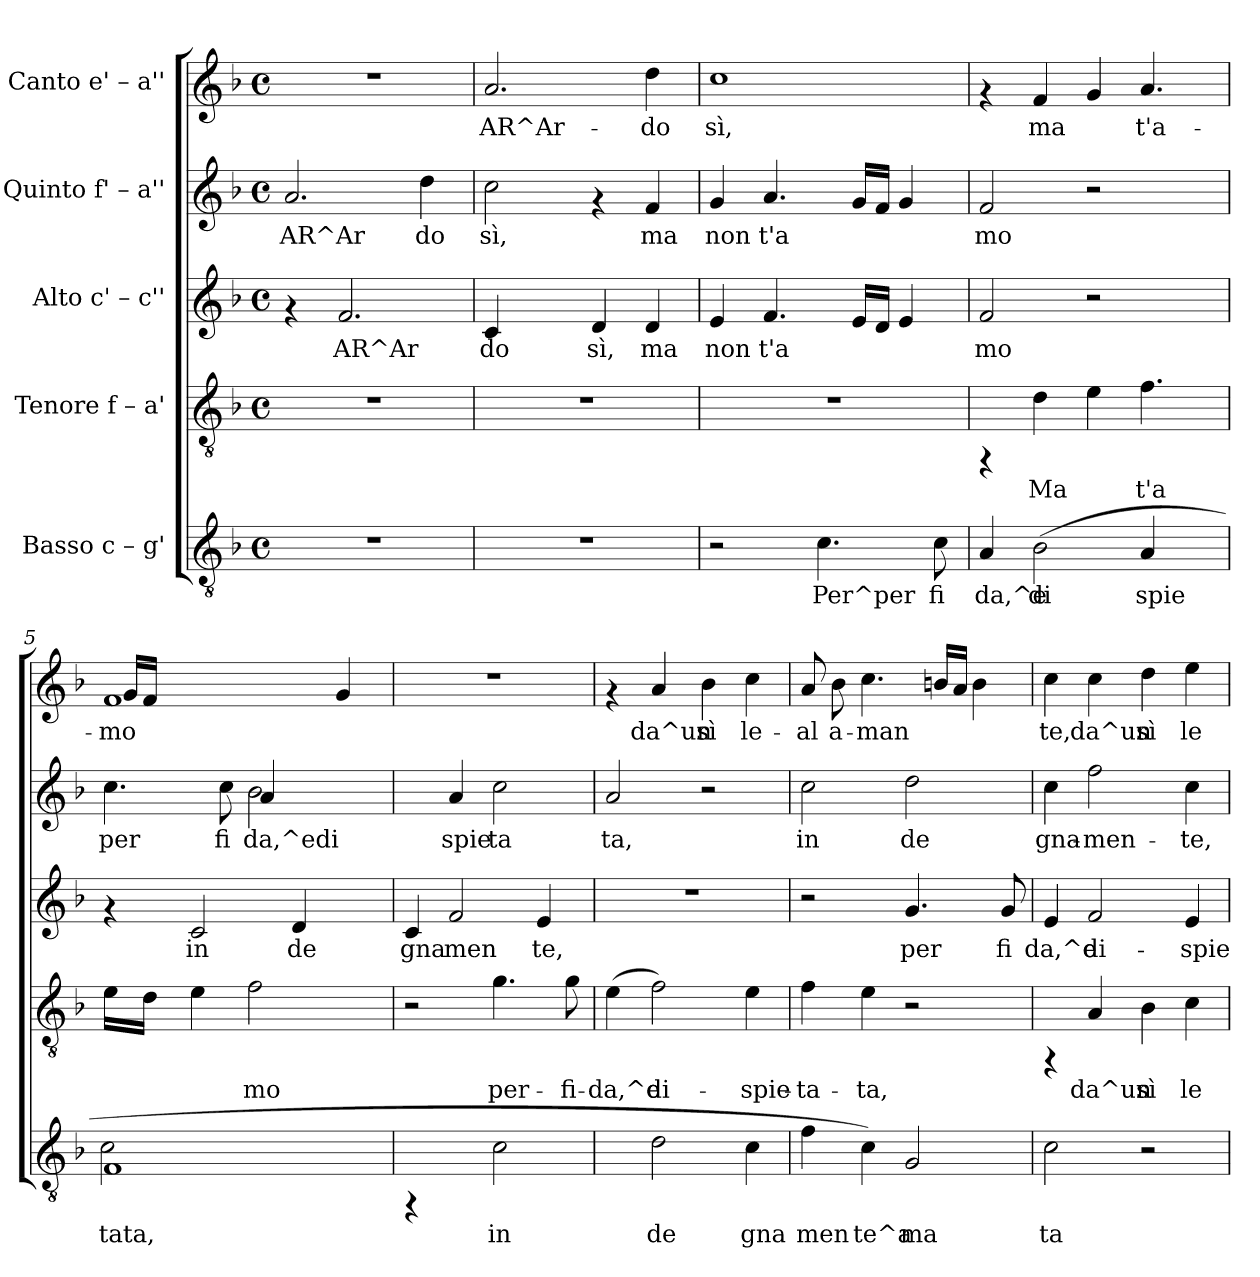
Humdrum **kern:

**kern	**text	**kern	**text	**kern	**text	**kern	**text	**kern	**text
*part5	*part5	*part4	*part4	*part3	*part3	*part2	*part2	*part1	*part1
*staff5	*staff5	*staff4	*staff4	*staff3	*staff3	*staff2	*staff2	*staff1	*staff1
*I"Basso  c – g'	*	*I"Tenore  f – a'	*	*I"Alto  c' – c''	*	*I"Quinto  f' – a''	*	*I"Canto  e' – a''	*
!!LO:PB:g=z
*stria5	*	*stria5	*	*stria5	*	*stria5	*	*stria5	*
*clefGv2	*	*clefGv2	*	*clefG2	*	*clefG2	*	*clefG2	*
*k[b-]	*	*k[b-]	*	*k[b-]	*	*k[b-]	*	*k[b-]	*
*F:	*	*F:	*	*F:	*	*F:	*	*F:	*
*M4/4	*	*M4/4	*	*M4/4	*	*M4/4	*	*M4/4	*
*met(c)	*	*met(c)	*	*met(c)	*	*met(c)	*	*met(c)	*
=1	=1	=1	=1	=1	=1	=1	=1	=1	=1
!	!	!	!	!	!	!	!LO:LY:b:rj	!	!
1r	.	1r	.	4rf	.	2.a/	AR^Ar	1r	.
!	!	!	!	!	!LO:LY:b:rj	!	!	!	!
.	.	.	.	2.f/	AR^Ar	.	.	.	.
!	!	!	!	!	!	!	!LO:LY:b:rj	!	!
.	.	.	.	.	.	4dd\	do	.	.
=2	=2	=2	=2	=2	=2	=2	=2	=2	=2
!	!	!	!	!	!LO:LY:b:rj	!	!LO:LY:b:rj	!	!LO:LY:b:rj
1r	.	1r	.	4c/	do	2cc\	sì,	2.a/	AR^Ar-
.	.	.	.	4ryy	.	.	.	.	.
!	!	!	!	!	!LO:LY:b:rj	!	!	!	!
.	.	.	.	4d/	sì,	4rf	.	.	.
!	!	!	!	!	!LO:LY:b:rj	!	!LO:LY:b:rj	!	!LO:LY:b:rj
.	.	.	.	4d/	ma	4f/	ma	4dd\	-do
=3	=3	=3	=3	=3	=3	=3	=3	=3	=3
!	!	!	!	!	!LO:LY:b:rj	!	!LO:LY:b:rj	!	!LO:LY:b:rj
2r	.	1r	.	4e/	non	4g/	non	1cc	sì,
!	!	!	!	!	!LO:LY:b:rj	!	!LO:LY:b:rj	!	!
.	.	.	.	4.f/	t'a	4.a/	t'a	.	.
!	!LO:LY:b:rj	!	!	!	!	!	!	!	!
4.c\	Per^per	.	.	.	.	.	.	.	.
!	!	!	!	!	!LO:LY:b:rj	!	!LO:LY:b:rj	!	!
.	.	.	.	16e/L	.	16g/L	.	.	.
!	!	!	!	!	!LO:LY:b:rj	!	!LO:LY:b:rj	!	!
.	.	.	.	16d/J	.	16f/J	.	.	.
!	!	!	!	!	!LO:LY:b:rj	!	!LO:LY:b:rj	!	!
.	.	.	.	4e/	.	4g/	.	.	.
!	!LO:LY:b:rj	!	!	!	!	!	!	!	!
8c\	fi	.	.	.	.	.	.	.	.
!!LO:PB:g=z
=4	=4	=4	=4	=4	=4	=4	=4	=4	=4
!	!LO:LY:b:rj	!	!	!	!LO:LY:b:rj	!	!LO:LY:b:rj	!	!
4A/	da,^e	4rFF	.	2f/	mo	2f/	mo	4rf	.
!	!LO:LY:b:rj	!	!LO:LY:b:cj	!	!	!	!	!	!LO:LY:b:rj
(<2B-\	di	4d\	Ma	.	.	.	.	4f/	ma
.	.	4e\	.	2r	.	2r	.	4g/	.
!	!LO:LY:b:rj	!	!LO:LY:b:cj	!	!	!	!	!	!LO:LY:b:rj
4A/	spie	4.f\	t'a-	.	.	.	.	4.a/	t'a-
8ryy	.	.	.	8ryy	.	8ryy	.	.	.
=5	=5	=5	=5	=5	=5	=5	=5	=5	=5
*^	*	*	*	*	*	*	*	*	*
!	!	!LO:LY:b:rj	!	!LO:LY:b:cj	!	!	!	!LO:LY:b:rj	!	!LO:LY:b:rj
*	*	*	*	*	*	*	*^	*	*^	*
1F	2c\	tata,	16e\L	--	4rf	.	4.cc\	2ryy	per	1f	16g/L	-mo
!	!	!	!	!LO:LY:b:cj	!	!	!	!	!	!	!	!LO:LY:b:rj
.	.	.	16d\J	--	.	.	.	.	.	.	16f/J	.
.	.	.	8ryy	.	.	.	.	.	.	.	1ryy	.
!	!	!	!	!	!	!LO:LY:b:rj	!	!	!	!	!	!
.	.	.	4e\	.	2c/	in	.	.	.	.	.	.
!	!	!	!	!	!	!	!	!	!LO:LY:b:rj	!	!	!
.	.	.	.	.	.	.	8cc\	.	fi	.	.	.
!	!	!	!	!LO:LY:b:cj	!	!	!	!	!LO:LY:b:rj	!	!	!
.	4ryy	.	2f\	-mo	.	.	2b-\	4a/	da,^edi	.	.	.
!	!	!	!	!	!	!LO:LY:b:rj	!	!	!	!	!	!
.	2ryy	.	.	.	4d/	de	.	4ryy	.	.	.	.
!	!	!	!	!	!	!	!	!	!	!	!	!LO:LY:b:rj
4ryy	.	.	4ryy	.	4ryy	.	4ryy	4ryy	.	4g/	.	.
.	.	.	.	.	.	.	.	.	.	.	8ryy	.
*v	*v	*	*	*	*	*	*v	*v	*	*	*	*
=6	=6	=6	=6	=6	=6	=6	=6	=6	=6	=6
!	!	!	!	!	!LO:LY:b:rj	!	!	!	!	!
*	*	*	*	*	*	*	*	*v	*v	*
4rFF	.	2r	.	4c/	gna	4ryy	.	1r	.
!	!	!	!	!	!LO:LY:b:rj	!	!LO:LY:b:rj	!	!
4ryy	.	.	.	2f/	men	4a/	spie	.	.
!	!LO:LY:b:rj	!	!LO:LY:b:cj	!	!	!	!LO:LY:b:rj	!	!
2c\	in	4.g\	per-	.	.	2cc\	ta	.	.
!	!	!	!	!	!LO:LY:b:rj	!	!	!	!
.	.	.	.	4e/	te,	.	.	.	.
!	!	!	!LO:LY:b:cj	!	!	!	!	!	!
.	.	8g\	-fi-	.	.	.	.	.	.
=7	=7	=7	=7	=7	=7	=7	=7	=7	=7
!	!	!	!LO:LY:b:cj	!	!	!	!LO:LY:b:rj	!	!
4ryy	.	(<4e\	-da,^e	1r	.	2a/	ta,	4rf	.
!	!LO:LY:b:rj	!	!LO:LY:b:cj	!	!	!	!	!	!LO:LY:b:rj
2d\	de	2f\)	di-	.	.	.	.	4a/	da^un
!	!	!	!	!	!	!	!	!	!LO:LY:b:rj
.	.	.	.	.	.	2r	.	4b-\	sì
!	!LO:LY:b:rj	!	!LO:LY:b:cj	!	!	!	!	!	!LO:LY:b:rj
4c\	gna	4e\	-spie-	.	.	.	.	4cc\	le-
=8	=8	=8	=8	=8	=8	=8	=8	=8	=8
!	!LO:LY:b:rj	!	!LO:LY:b:cj	!	!	!	!LO:LY:b:rj	!	!LO:LY:b:rj
4f\	men	4f\	-ta-	2r	.	2cc\	in	8a/	-al
!	!	!	!	!	!	!	!	!	!LO:LY:b:rj
.	.	.	.	.	.	.	.	8b-\	a-
!	!LO:LY:b:rj	!	!LO:LY:b:cj	!	!	!	!	!	!LO:LY:b:rj
4c\)	te^a	4e\	-ta,	.	.	.	.	4.cc\	-man-
!	!LO:LY:b:rj	!	!	!	!LO:LY:b:rj	!	!LO:LY:b:rj	!	!
2G/	ma	2r	.	4.g/	per	2dd\	de	.	.
!	!	!	!	!	!	!	!	!	!LO:LY:b:rj
.	.	.	.	.	.	.	.	16bn/L	--
!	!	!	!	!	!	!	!	!	!LO:LY:b:rj
.	.	.	.	.	.	.	.	16a/J	--
!	!	!	!	!	!	!	!	!	!LO:LY:b:rj
.	.	.	.	.	.	.	.	4b\	--
!	!	!	!	!	!LO:LY:b:rj	!	!	!	!
.	.	.	.	8g/	fi	.	.	.	.
!!LO:PB:g=z
=9	=9	=9	=9	=9	=9	=9	=9	=9	=9
!	!LO:LY:b:rj	!	!	!	!LO:LY:b:rj	!	!LO:LY:b:rj	!	!LO:LY:b:rj
2c\	ta	4rFF	.	4e/	da,^e	4cc\	gna-	4cc\	-te,
!	!	!	!LO:LY:b:cj	!	!LO:LY:b:rj	!	!LO:LY:b:rj	!	!LO:LY:b:rj
.	.	4A/	da^un	2f/	di-	2ff\	-men-	4cc\	da^un
!	!	!	!LO:LY:b:cj	!	!	!	!	!	!LO:LY:b:rj
2r	.	4B-\	sì	.	.	.	.	4dd\	sì
!	!	!	!LO:LY:b:cj	!	!LO:LY:b:rj	!	!LO:LY:b:rj	!	!LO:LY:b:rj
.	.	4c\	le	4e/	-spie-	4cc\	-te,	4ee\	le-
=	=	=	=	=	=	=	=	=	=
*-	*-	*-	*-	*-	*-	*-	*-	*-	*-
